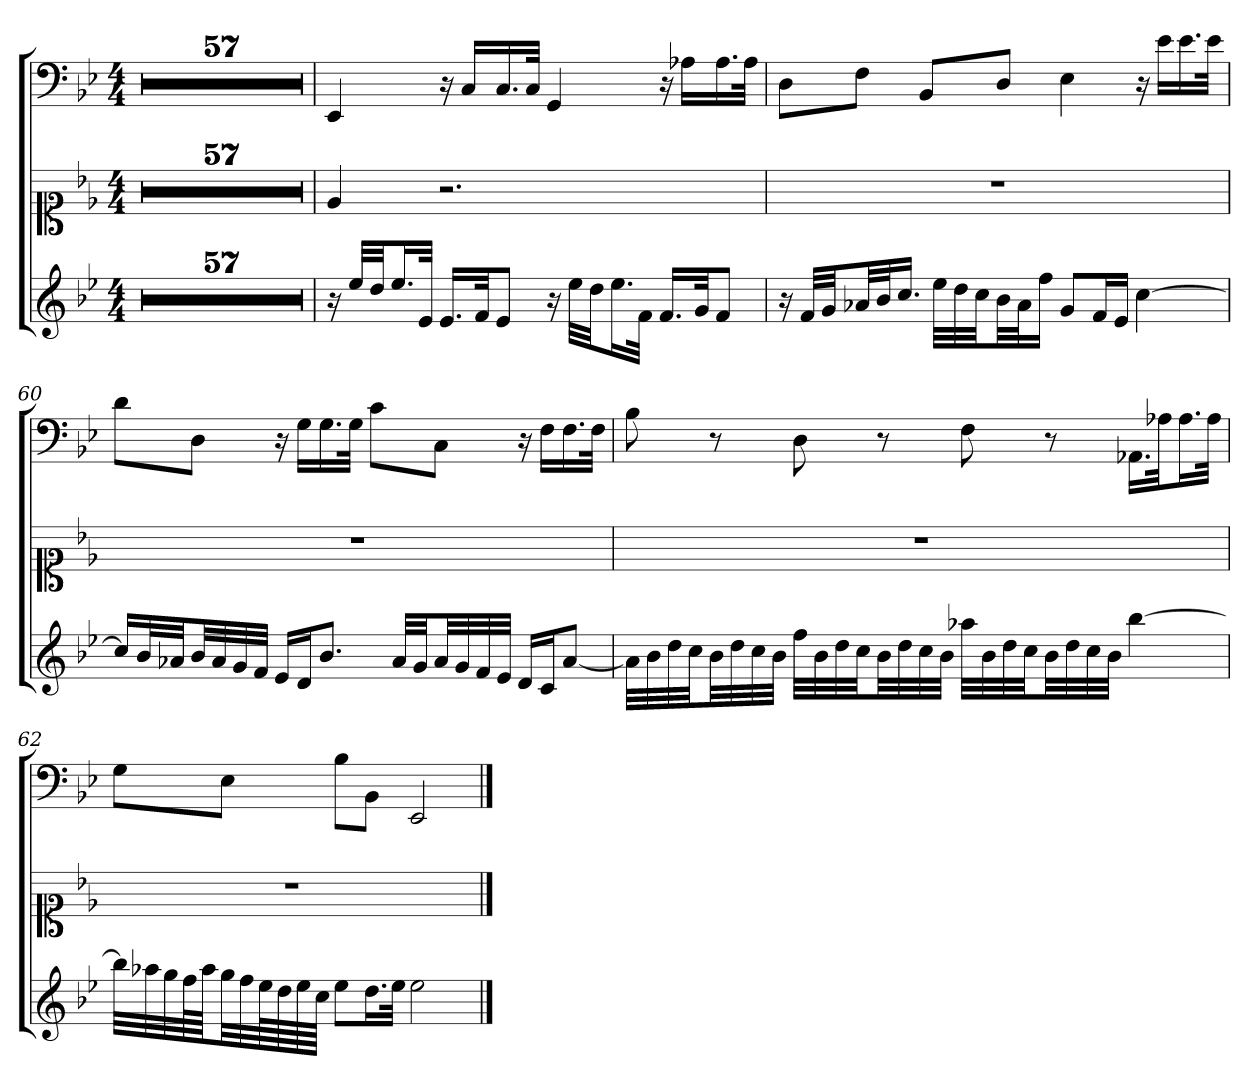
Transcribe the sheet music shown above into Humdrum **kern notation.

**kern	**kern	**kern
*part3	*part2	*part1
*staff3	*staff2	*staff1
*	*clefC1	*clefF4
*k[b-e-]	*k[b-e-]	*k[b-e-]
*B-:	*B-:	*B-:
*M4/4	*M4/4	*M4/4
=1	=1	=1
1r	1r	1r
=2	=2	=2
1r	1r	1r
=3	=3	=3
1r	1r	1r
=4	=4	=4
1r	1r	1r
=5	=5	=5
1r	1r	1r
=6	=6	=6
1r	1r	1r
=7	=7	=7
1r	1r	1r
=8	=8	=8
1r	1r	1r
=9	=9	=9
1r	1r	1r
=10	=10	=10
1r	1r	1r
=11	=11	=11
1r	1r	1r
=12	=12	=12
1r	1r	1r
=13	=13	=13
1r	1r	1r
=14	=14	=14
1r	1r	1r
=15	=15	=15
1r	1r	1r
=16	=16	=16
1r	1r	1r
=17	=17	=17
1r	1r	1r
=18	=18	=18
1r	1r	1r
=19	=19	=19
1r	1r	1r
=20	=20	=20
1r	1r	1r
=21	=21	=21
1r	1r	1r
=22	=22	=22
1r	1r	1r
=23	=23	=23
1r	1r	1r
=24	=24	=24
1r	1r	1r
=25	=25	=25
1r	1r	1r
=26	=26	=26
1r	1r	1r
=27	=27	=27
1r	1r	1r
=28	=28	=28
1r	1r	1r
=29	=29	=29
1r	1r	1r
=30	=30	=30
1r	1r	1r
=31	=31	=31
1r	1r	1r
=32	=32	=32
1r	1r	1r
=33	=33	=33
1r	1r	1r
=34	=34	=34
1r	1r	1r
=35	=35	=35
1r	1r	1r
=36	=36	=36
1r	1r	1r
=37	=37	=37
1r	1r	1r
=38	=38	=38
1r	1r	1r
=39	=39	=39
1r	1r	1r
=40	=40	=40
1r	1r	1r
=41	=41	=41
1r	1r	1r
=42	=42	=42
1r	1r	1r
=43	=43	=43
1r	1r	1r
=44	=44	=44
1r	1r	1r
=45	=45	=45
1r	1r	1r
=46	=46	=46
1r	1r	1r
=47	=47	=47
1r	1r	1r
=48	=48	=48
1r	1r	1r
=49	=49	=49
1r	1r	1r
=50	=50	=50
1r	1r	1r
=51	=51	=51
1r	1r	1r
=52	=52	=52
1r	1r	1r
=53	=53	=53
1r	1r	1r
=54	=54	=54
1r	1r	1r
=55	=55	=55
1r	1r	1r
=56	=56	=56
1r	1r	1r
=57	=57	=57
1r	1r	1r
=58	=58	=58
16r	4e-	4EE-
32ee-LLL	.	.
32ddJJ	.	.
16.ee-L	.	.
32e-JJk	.	.
16.e-LL	2.r	16r
.	.	16C/LL
32fJk	.	.
8e-J	.	16.C/
.	.	32C/JJk
16r	.	4GG
32ee-LLL	.	.
32ddJJ	.	.
16.ee-L	.	.
32fJJk	.	.
16.fLL	.	16r
.	.	16A-X\LL
32gJk	.	.
8fJ	.	16.A-\
.	.	32A-\JJk
=59	=59	=59
16r	1r	8D\L
32fLLL	.	.
32gJJ	.	.
32a-XLL	.	8F\J
32b-J	.	.
16.ccJJ	.	.
.	.	8BB-/L
32ee-LLL	.	.
32dd	.	.
32ccJJ	.	.
32b-LL	.	8D/J
32a-J	.	.
16ffJJ	.	.
8gL	.	4E-
16fL	.	.
16e-JJ	.	.
[4cc	.	16r
.	.	16e-\LL
.	.	16.e-\
.	.	32e-\JJk
=60	=60	=60
16ccLL]	1r	8d\L
32b-L	.	.
32a-XJJ	.	.
32b-LL	.	8D\J
32a-	.	.
32g	.	.
32fJJJ	.	.
16e-LL	.	16r
16dJ	.	16G\LL
8.b-J	.	16.G\
.	.	32G\JJk
.	.	8c\L
32a-LLL	.	.
32gJJ	.	.
32a-LL	.	8C\J
32g	.	.
32f	.	.
32e-JJJ	.	.
16dLL	.	16r
16cJ	.	16F\LL
[8a-J	.	16.F\
.	.	32F\JJk
=61	=61	=61
32a-LLL]	1r	8B-
32b-	.	.
32dd	.	.
32ccJJ	.	.
32b-LL	.	8r
32dd	.	.
32cc	.	.
32b-JJJ	.	.
32ffLLL	.	8D
32b-	.	.
32dd	.	.
32ccJJ	.	.
32b-LL	.	8r
32dd	.	.
32cc	.	.
32b-JJJ	.	.
32aa-XLLL	.	8F
32b-	.	.
32dd	.	.
32ccJJ	.	.
32b-LL	.	8r
32dd	.	.
32cc	.	.
32b-JJJ	.	.
[4bb-	.	16.AA-X\LL
.	.	32A-X\Jk
.	.	16.A-\L
.	.	32A-\JJk
=62	=62	=62
32bb-LLL]	1r	8G\L
32aa-X	.	.
32gg	.	.
64ffL	.	.
64aa-JJJ	.	.
32ggLL	.	8E-\J
32ff	.	.
64ee-L	.	.
64dd	.	.
64ee-	.	.
64ccJJJJ	.	.
8ee-L	.	8B-\L
16.ddL	.	8BB-\J
32ee-JJk	.	.
2ee-	.	2EE-
==	==	==
*-	*-	*-
